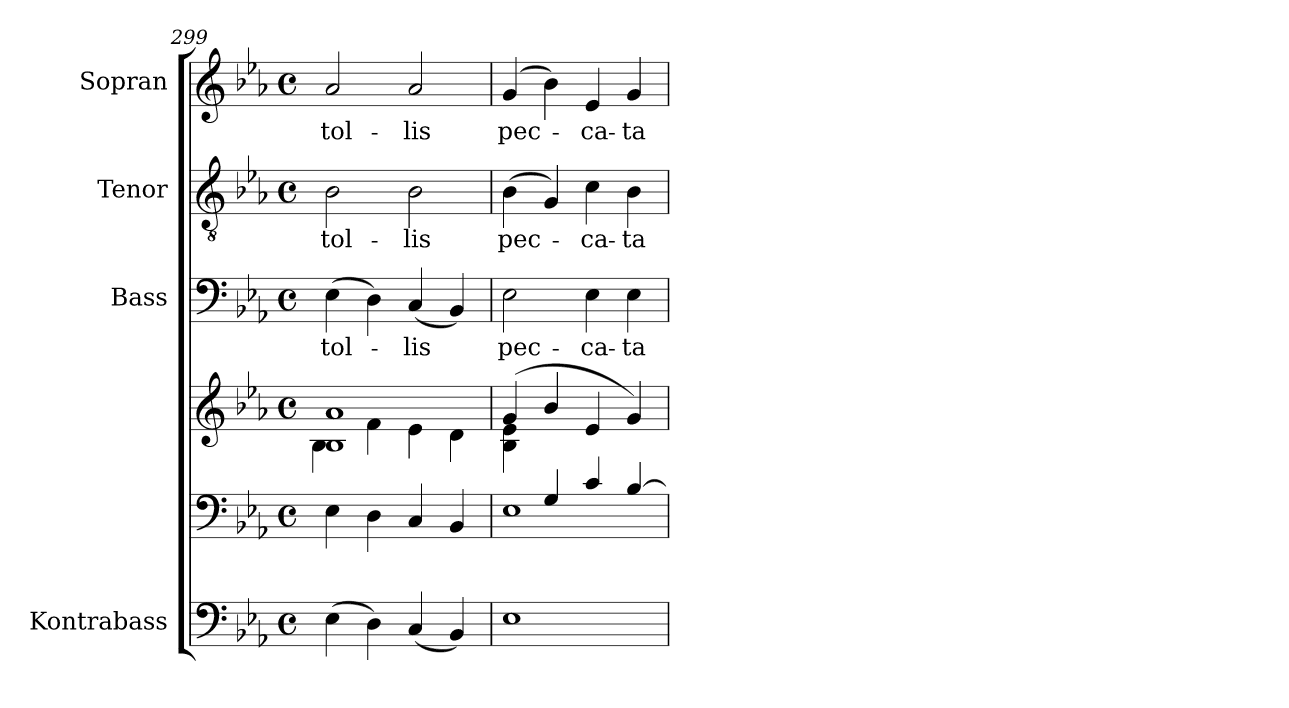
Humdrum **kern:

**kern	**kern	**kern	**kern	**text	**kern	**text	**kern	**text
*part5	*part4	*part4	*part3	*part3	*part2	*part2	*part1	*part1
*staff6	*staff5	*staff4	*staff3	*staff3	*staff2	*staff2	*staff1	*staff1
*I"Kontrabass	*	*	*I"Bass	*	*I"Tenor	*	*I"Sopran	*
*I'Kb.	*	*	*I'B.	*	*I'T.	*	*I'S.	*
*clefF4	*clefF4	*clefG2	*clefF4	*	*clefGv2	*	*clefG2	*
*ITrd7c12	*	*	*	*	*	*	*	*
*k[b-e-a-]	*k[b-e-a-]	*k[b-e-a-]	*k[b-e-a-]	*	*k[b-e-a-]	*	*k[b-e-a-]	*
*E-:	*E-:	*E-:	*E-:	*	*E-:	*	*E-:	*
*M4/4	*M4/4	*M4/4	*M4/4	*	*M4/4	*	*M4/4	*
*met(c)	*met(c)	*met(c)	*met(c)	*	*met(c)	*	*met(c)	*
=299	=299	=299	=299	=299	=299	=299	=299	=299
*	*	*^	*	*	*	*	*	*
!	!	!	!	!	!LO:LY:b	!	!LO:LY:b	!	!LO:LY:b
(>4EE-\	4E-\	1B- 1a-	4B-\	(>4E-\	tol-	2B-\	tol-	2a-/	tol-
4DD\)	4D\	.	4f\	4D\)	.	.	.	.	.
!	!	!	!	!	!LO:LY:b	!	!LO:LY:b	!	!LO:LY:b
(<4CC/	4C/	.	4e-\	(<4C/	-lis	2B-\	-lis	2a-/	-lis
4BBB-/)	4BB-/	.	4d\	4BB-/)	.	.	.	.	.
=300	=300	=300	=300	=300	=300	=300	=300	=300	=300
*	*^	*	*	*	*	*	*	*	*
!	!	!	!	!	!	!LO:LY:b	!	!LO:LY:b	!	!LO:LY:b
1EE-	4ryy	1E-	(4g/	4B-\ 4e-\	2E-\	pec-	(>4B-\	pec-	(4g/	pec-
.	4G/	.	4b-/	2.ryy	.	.	4G/)	.	4b-\)	.
!	!	!	!	!	!	!LO:LY:b	!	!LO:LY:b	!	!LO:LY:b
.	4c/	.	4e-/	.	4E-\	-ca-	4c\	-ca-	4e-/	-ca-
!	!	!	!	!	!	!LO:LY:b	!	!LO:LY:b	!	!LO:LY:b
.	[>4B-/	.	4g/)	.	4E-\	-ta	4B-\	-ta	4g/	-ta
*	*v	*v	*	*	*	*	*	*	*	*
*	*	*v	*v	*	*	*	*	*	*
=	=	=	=	=	=	=	=	=
*-	*-	*-	*-	*-	*-	*-	*-	*-
